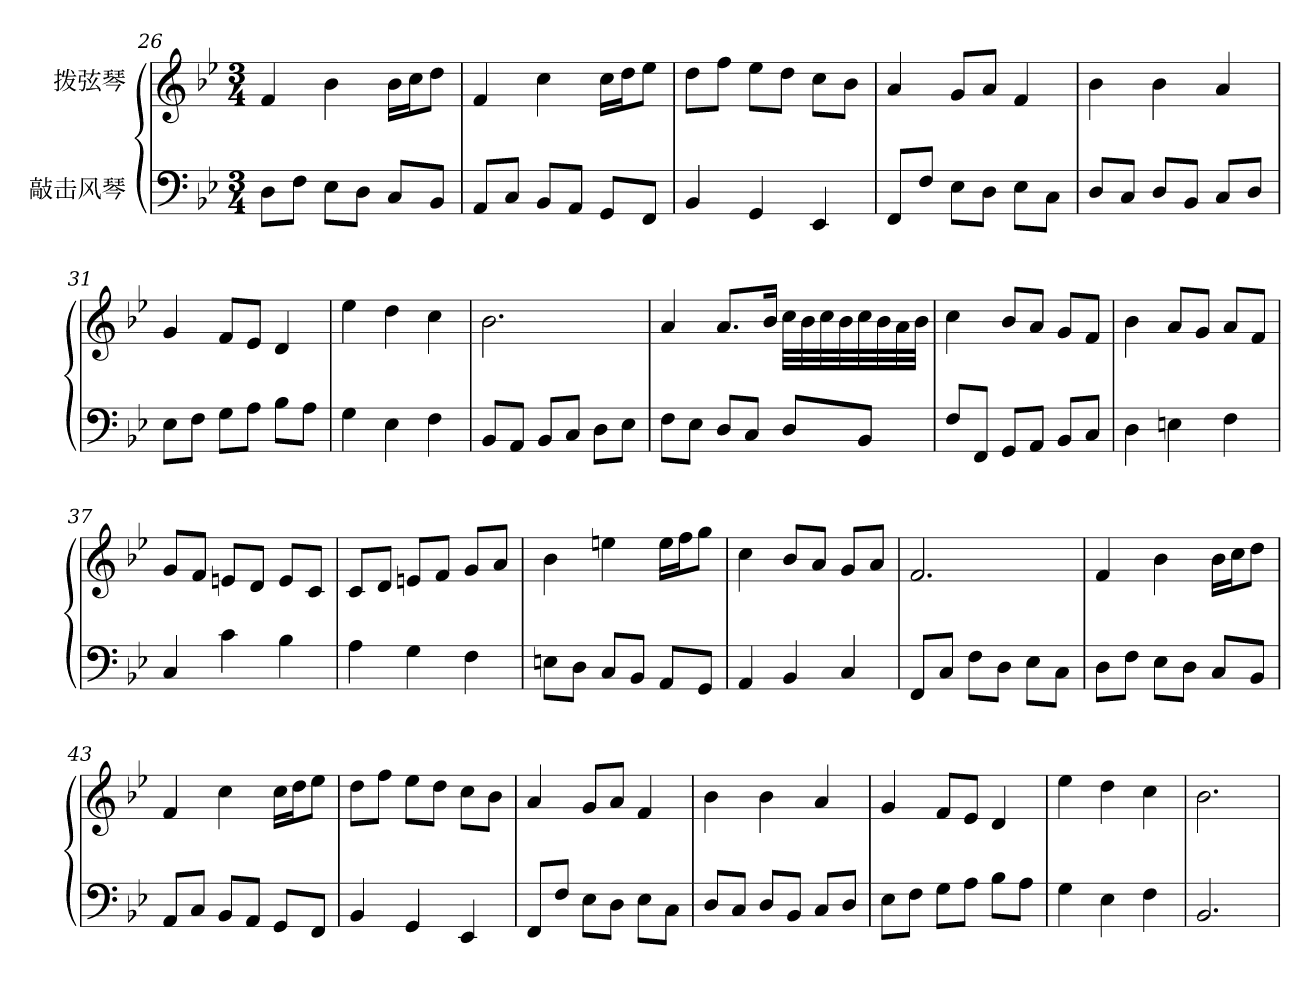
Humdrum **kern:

**kern	**kern
*part2	*part1
*staff2	*staff1
*I"敲击风琴	*I"拨弦琴
*clefF4	*clefG2
*k[b-e-]	*k[b-e-]
*M3/4	*M3/4
=26	=26
8D\L	4f/
8F\J	.
8E-\L	4b-\
8D\J	.
8C/L	16b-\LL
.	16cc\J
8BB-/J	8dd\J
=27	=27
8AA/L	4f/
8C/J	.
8BB-/L	4cc\
8AA/J	.
8GG/L	16cc\LL
.	16dd\J
8FF/J	8ee-\J
!!LO:LB:g=z
=28	=28
4BB-/	8dd\L
.	8ff\J
4GG/	8ee-\L
.	8dd\J
4EE-/	8cc\L
.	8b-\J
=29	=29
8FF/L	4a/
8F/J	.
8E-\L	8g/L
8D\J	8a/J
8E-\L	4f/
8C\J	.
=30	=30
8D/L	4b-\
8C/J	.
8D/L	4b-\
8BB-/J	.
8C/L	4a/
8D/J	.
=31	=31
8E-\L	4g/
8F\J	.
8G\L	8f/L
8A\J	8e-/J
8B-\L	4d/
8A\J	.
=32	=32
4G\	4ee-\
4E-\	4dd\
4F\	4cc\
=33	=33
8BB-/L	2.b-\
8AA/J	.
8BB-/L	.
8C/J	.
8D\L	.
8E-\J	.
!!LO:PB:g=z
=34	=34
8F\L	4a/
8E-\J	.
8D/L	8.a/L
8C/J	.
.	16b-/Jk
8D/L	32cc\LLL
.	32b-\
.	32cc\
.	32b-\
8BB-/J	32cc\
.	32b-\
.	32a\
.	32b-\JJJ
=35	=35
8F/L	4cc\
8FF/J	.
8GG/L	8b-/L
8AA/J	8a/J
8BB-/L	8g/L
8C/J	8f/J
=36	=36
4D\	4b-\
4En\	8a/L
.	8g/J
4F\	8a/L
.	8f/J
=37	=37
4C/	8g/L
.	8f/J
4c\	8en/L
.	8d/J
4B-\	8e/L
.	8c/J
=38	=38
4A\	8c/L
.	8d/J
4G\	8en/L
.	8f/J
4F\	8g/L
.	8a/J
!!LO:LB:g=z
=39	=39
8En\L	4b-\
8D\J	.
8C/L	4een\
8BB-/J	.
8AA/L	16ee\LL
.	16ff\J
8GG/J	8gg\J
=40	=40
4AA/	4cc\
4BB-/	8b-/L
.	8a/J
4C/	8g/L
.	8a/J
=41	=41
8FF/L	2.f/
8C/J	.
8F\L	.
8D\J	.
8E-\L	.
8C\J	.
=42	=42
8D\L	4f/
8F\J	.
8E-\L	4b-\
8D\J	.
8C/L	16b-\LL
.	16cc\J
8BB-/J	8dd\J
=43	=43
8AA/L	4f/
8C/J	.
8BB-/L	4cc\
8AA/J	.
8GG/L	16cc\LL
.	16dd\J
8FF/J	8ee-\J
!!LO:LB:g=z
=44	=44
4BB-/	8dd\L
.	8ff\J
4GG/	8ee-\L
.	8dd\J
4EE-/	8cc\L
.	8b-\J
=45	=45
8FF/L	4a/
8F/J	.
8E-\L	8g/L
8D\J	8a/J
8E-\L	4f/
8C\J	.
=46	=46
8D/L	4b-\
8C/J	.
8D/L	4b-\
8BB-/J	.
8C/L	4a/
8D/J	.
=47	=47
8E-\L	4g/
8F\J	.
8G\L	8f/L
8A\J	8e-/J
8B-\L	4d/
8A\J	.
=48	=48
4G\	4ee-\
4E-\	4dd\
4F\	4cc\
=49	=49
*	*MM80
2.BB-/	2.b-\
=	=
*-	*-
